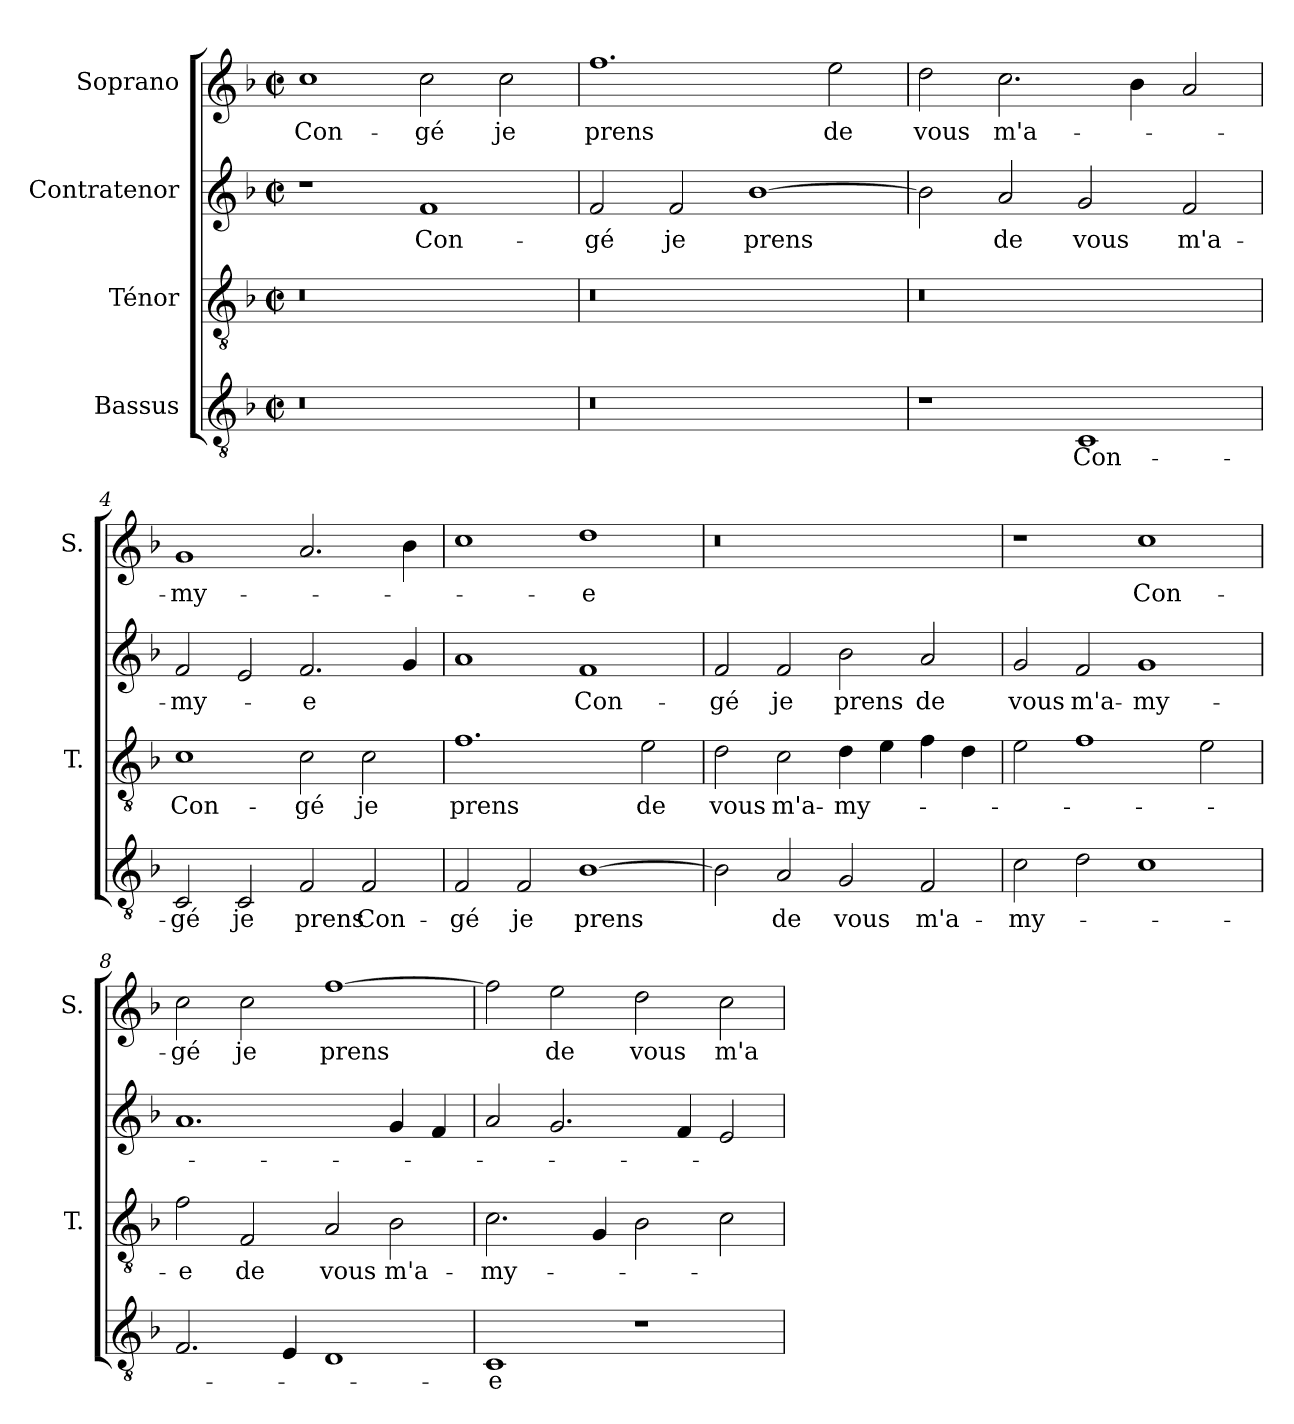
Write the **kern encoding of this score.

**kern	**text	**kern	**text	**kern	**text	**kern	**text
*part4	*part4	*part3	*part3	*part2	*part2	*part1	*part1
*staff4	*staff4	*staff3	*staff3	*staff2	*staff2	*staff1	*staff1
*I"Bassus	*	*I"Ténor	*	*I"Contratenor	*	*I"Soprano	*
*	*	*I'T.	*	*	*	*I'S.	*
*clefGv2	*	*clefGv2	*	*clefG2	*	*clefG2	*
*k[b-]	*	*k[b-]	*	*k[b-]	*	*k[b-]	*
*F:	*	*F:	*	*F:	*	*F:	*
*M2/2	*	*M2/2	*	*M2/2	*	*M2/2	*
*met(c|)	*	*met(c|)	*	*met(c|)	*	*met(c|)	*
=1	=1	=1	=1	=1	=1	=1	=1
!LO:N:vis=0	!	!LO:N:vis=0	!	!	!	!	!
1r	.	1r	.	1r	.	1cc\	Con-
1ryy	.	1ryy	.	1f/	Con-	2cc\	-gé
.	.	.	.	.	.	2cc\	je
=2	=2	=2	=2	=2	=2	=2	=2
!LO:N:vis=0	!	!LO:N:vis=0	!	!	!	!	!
1r	.	1r	.	2f/	-gé	1.ff\	prens
.	.	.	.	2f/	je	.	.
1ryy	.	1ryy	.	[1b-\	prens	.	.
.	.	.	.	.	.	2ee\	de
=3	=3	=3	=3	=3	=3	=3	=3
!	!	!LO:N:vis=0	!	!	!	!	!
1r	.	1r	.	2b-\]	.	2dd\	vous
.	.	.	.	2a/	de	2.cc\	m'a-
1C/	Con-	1ryy	.	2g/	vous	.	.
.	.	.	.	.	.	4b-\	.
.	.	.	.	2f/	m'a-	2a/	.
=4	=4	=4	=4	=4	=4	=4	=4
2C/	-gé	1c\	Con-	2f/	-my-	1g/	-my-
2C/	je	.	.	2e/	.	.	.
2F/	prens	2c\	-gé	2.f/	-e	2.a/	.
2F/	Con-	2c\	je	.	.	.	.
.	.	.	.	4g/	.	4b-\	.
=5	=5	=5	=5	=5	=5	=5	=5
2F/	-gé	1.f\	prens	1a/	.	1cc\	.
2F/	je	.	.	.	.	.	.
[1B-\	prens	.	.	1f/	Con-	1dd\	-e
.	.	2e\	de	.	.	.	.
!!LO:LB:g=z
=6	=6	=6	=6	=6	=6	=6	=6
!	!	!	!	!	!	!LO:N:vis=0	!
2B-\]	.	2d\	vous	2f/	-gé	1r	.
2A/	de	2c\	m'a-	2f/	je	.	.
2G/	vous	4d\	-my-	2b-\	prens	1ryy	.
.	.	4e\	.	.	.	.	.
2F/	m'a-	4f\	.	2a/	de	.	.
.	.	4d\	.	.	.	.	.
=7	=7	=7	=7	=7	=7	=7	=7
2c\	-my-	2e\	.	2g/	vous	1r	.
2d\	.	1f\	.	2f/	m'a-	.	.
1c\	.	.	.	1g/	-my-	1cc\	Con-
.	.	2e\	.	.	.	.	.
=8	=8	=8	=8	=8	=8	=8	=8
2.F/	.	2f\	-e	1.a/	.	2cc\	-gé
.	.	2F/	de	.	.	2cc\	je
4E/	.	.	.	.	.	.	.
1D/	.	2A/	vous	.	.	[1ff\	prens
.	.	2B-\	m'a-	4g/	.	.	.
.	.	.	.	4f/	.	.	.
=9	=9	=9	=9	=9	=9	=9	=9
1C/	-e	2.c\	-my-	2a/	.	2ff\]	.
.	.	.	.	2.g/	.	2ee\	de
.	.	4G/	.	.	.	.	.
1r	.	2B-\	.	.	.	2dd\	vous
.	.	.	.	4f/	.	.	.
.	.	2c\	.	2e/	.	2cc\	m'a-
=	=	=	=	=	=	=	=
*-	*-	*-	*-	*-	*-	*-	*-
